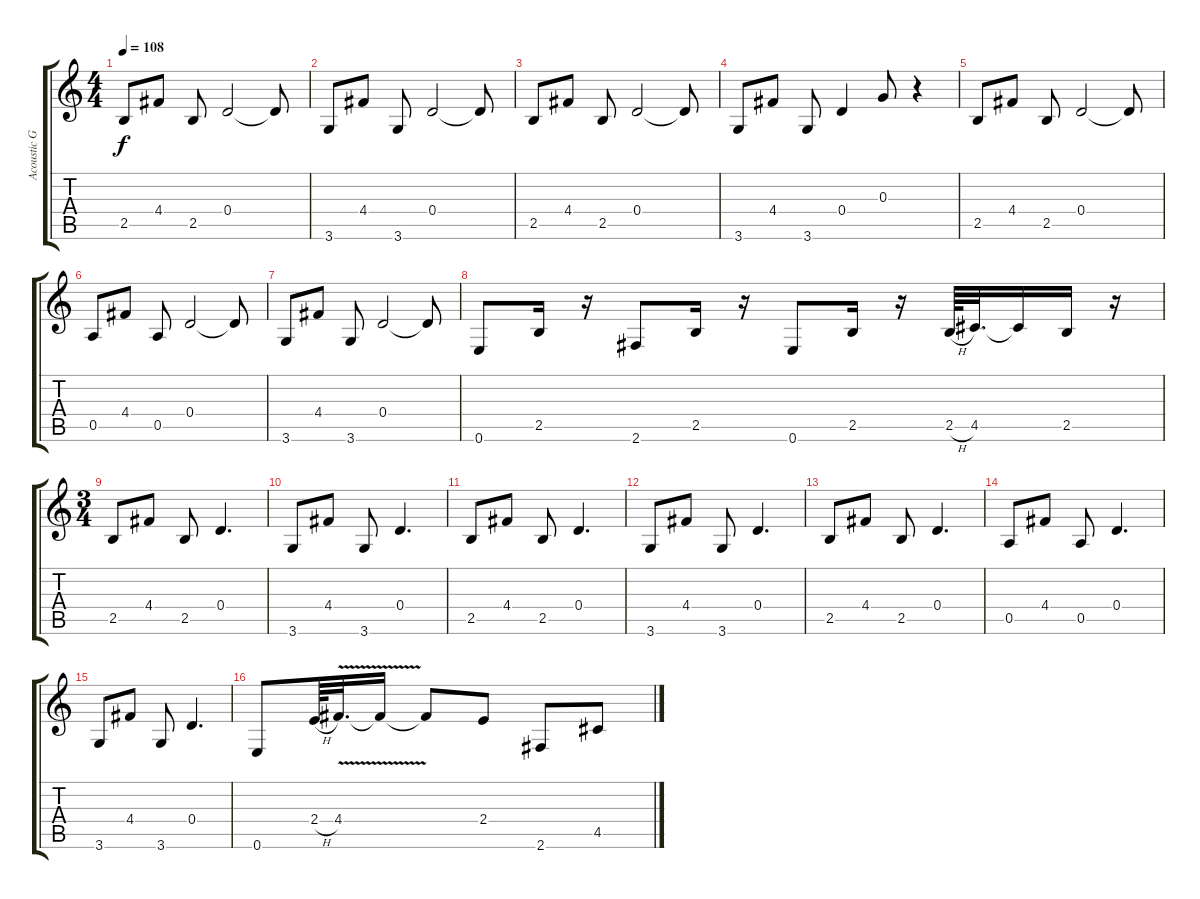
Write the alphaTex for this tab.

\track ("Acoustic Guitar (Guitar 1)" "Acoustic G") {instrument acousticguitarsteel}
\staff {score tabs}
\tuning (E4 B3 G3 D3 A2 E2) {hide}
\ts (4 4)
\tempo 108
\clef g2
\ks c
2.5.8{dy f} 4.4.8 2.5.8 0.4.2 0.4{t}.8 |
3.6.8 4.4.8 3.6.8 0.4.2 0.4{t}.8 |
2.5.8 4.4.8 2.5.8 0.4.2 0.4{t}.8 |
3.6.8 4.4.8 3.6.8 0.4.4 0.3.8 r.4 |
2.5.8 4.4.8 2.5.8 0.4.2 0.4{t}.8 |
0.5.8 4.4.8 0.5.8 0.4.2 0.4{t}.8 |
3.6.8 4.4.8 3.6.8 0.4.2 0.4{t}.8 |
0.6.8 2.5.16 r.16 2.6.8 2.5.16 r.16 0.6.8 2.5.16 r.16 2.5{h}.64 4.5.32{d} 4.5{t}.16 2.5.16 r.16 |
\ts (3 4)
2.5.8 4.4.8 2.5.8 0.4.4{d} |
3.6.8 4.4.8 3.6.8 0.4.4{d} |
2.5.8 4.4.8 2.5.8 0.4.4{d} |
3.6.8 4.4.8 3.6.8 0.4.4{d} |
2.5.8 4.4.8 2.5.8 0.4.4{d} |
0.5.8 4.4.8 0.5.8 0.4.4{d} |
3.6.8 4.4.8 3.6.8 0.4.4{d} |
0.6.8 2.4{h}.64 4.4{v}.32{d} 4.4{t}.16 4.4{t}.8 2.4.8 2.6.8 4.5.8
